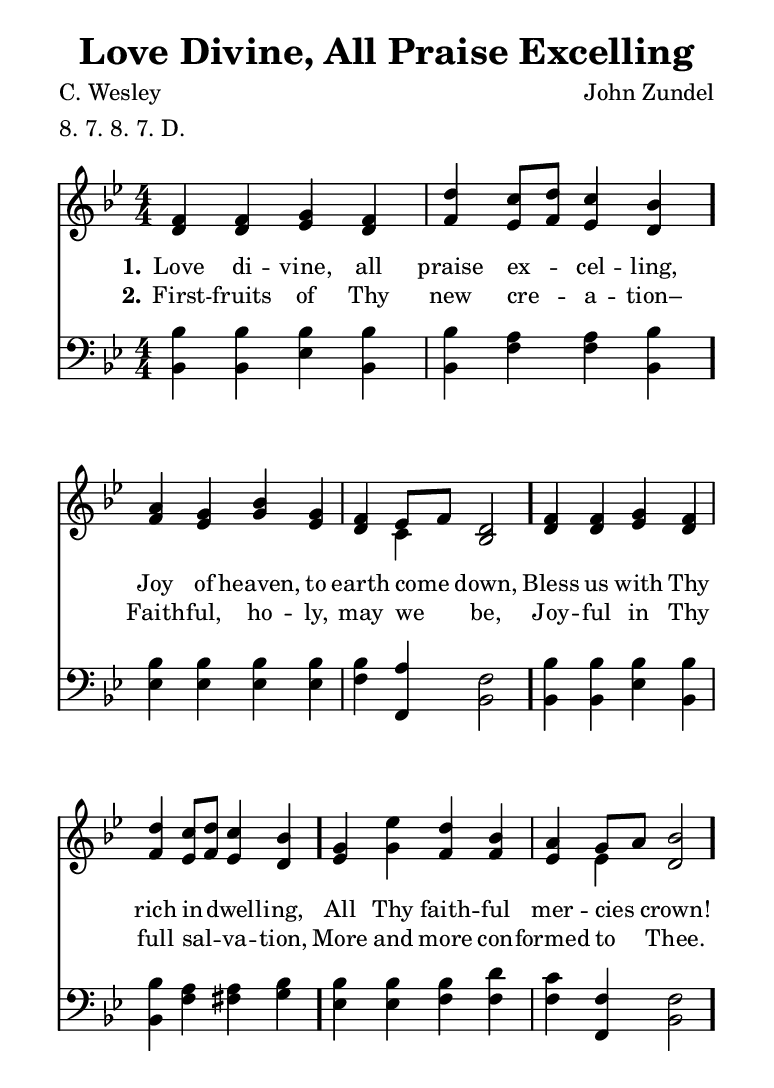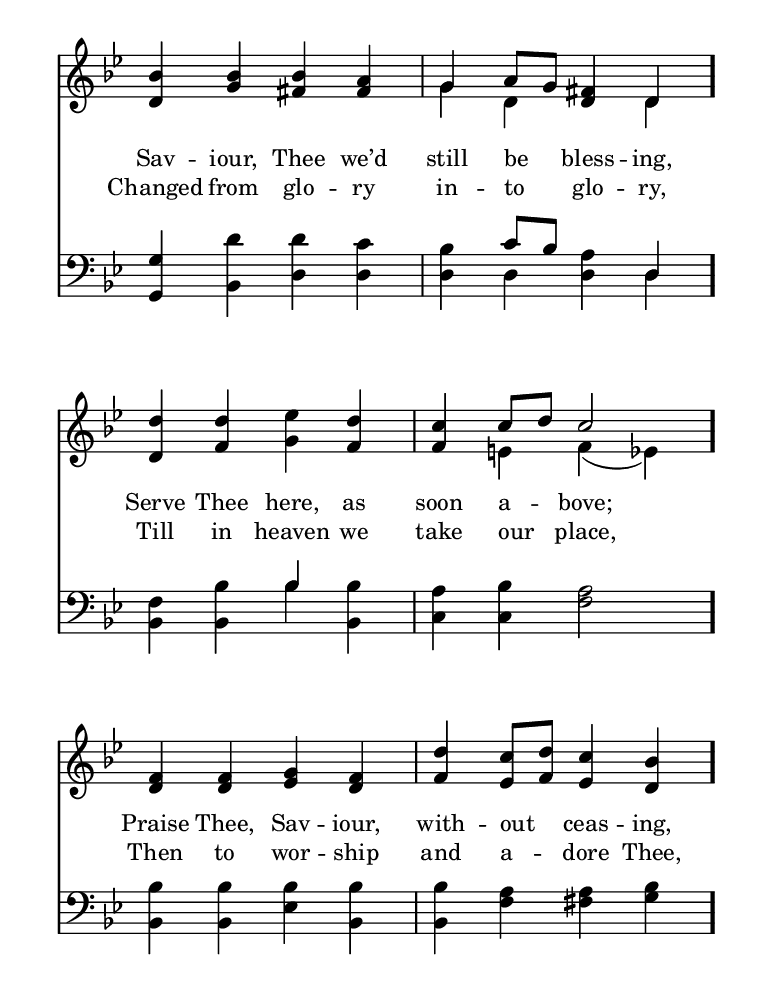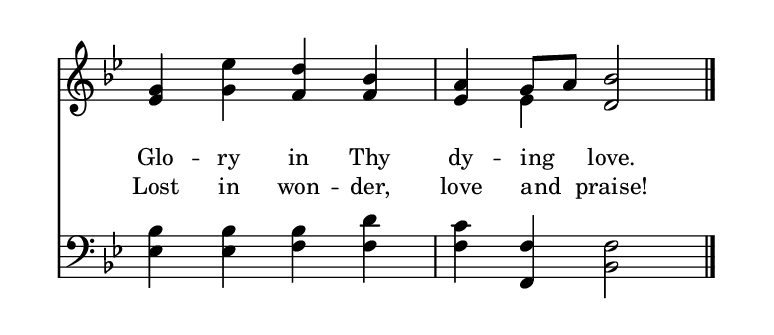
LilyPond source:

\include "common/global.ily"
\paper {
  \include "common/paper.ily"
  ragged-bottom = ##t
  system-system-spacing.padding = 7
}

\header{
  hymnnumber = "274"
  title = "Love Divine, All Praise Excelling"
  tunename = "Zundel"
  meter = "8. 7. 8. 7. D."
  poet = "C. Wesley"
  composer = "John Zundel"
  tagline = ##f
}

global = {
  \include "common/overrides.ily"
  \override Staff.TimeSignature.style = #'numbered
  \time 4/4
  \override Score.MetronomeMark.transparent = ##t % hide all fermata changes too
  \tempo 4=80
  \key bes \major
  \autoBeamOff
}

notesSoprano = {
\global
\relative c' {

  f4 f g f | d' c8[ d] c4 bes |
  a4 g bes g | f ees8[ f] d2 |
  f4 f g f | d' c8[ d] c4 bes |
  g4 ees' d bes | a g8[ a] bes2 |

  bes4 bes bes a | g a8[ g] fis4 d |
  d'4 d ees d | c c8[ d] c2 |
  f,4 f g f | d' c8[ d] c4 bes |
  g4 ees' d bes | a g8[ a] bes2 |

  \bar "|."

}
}

notesAlto = {
\global
\relative e' {

  d4 d ees d | f ees8[ f] ees4 d |
  f ees g ees | d c bes2 |
  d4 d ees d | f ees8[ f] ees4 d |
  ees4 g f f | ees ees d2 |

  d4 g fis fis | g d d d |
  d4 f g f | f e f( ees) |
  d4 d ees d | f ees8[ f] ees4 d |
  ees4 g f f | ees ees d2 |

}
}

notesTenor = {
\global
\relative a {

  bes4 bes bes bes | bes a a bes |
  bes4 bes bes bes | bes a f2 |
  bes4 bes bes bes | bes a a bes |
  bes4 bes bes d | c f, f2 |

  g4 d' d c | bes c8[ bes] a4 d, |
  f4 bes bes bes | a bes a2 |
  bes4 bes bes bes | bes a a bes |
  bes4 bes bes d | c f, f2 |

}
}

notesBass = {
\global
\relative f, {

  bes4 bes ees bes | bes f' f bes, |
  ees4 ees ees ees | f f, bes2 |
  bes4 bes ees bes | bes f' fis g |
  ees4 ees f f | f f, bes2 |

  g4 bes d d | d d d d |
  bes4 bes bes' bes, | c c f2 |
  bes,4 bes ees bes | bes f' fis g |
  ees4 ees f f | f f, bes2 |

}
}

wordsA = \lyricmode {
\set stanza = "1."

Love di -- vine, all praise ex -- cel -- ling, \bar "."
Joy of heaven, to earth come down, \bar "."
Bless us with Thy rich in -- dwell -- ing, \bar "."
All Thy faith -- ful mer -- cies crown! \bar "."
Sav -- iour, Thee we’d still be bless -- ing, \bar "."
Serve Thee here, as soon a -- bove; \bar "."
Praise Thee, Sav -- iour, with -- out ceas -- ing, \bar "."
Glo -- ry in Thy dy -- ing love. \bar "."

}

wordsB = \lyricmode {
\set stanza = "2."

First -- fruits of Thy new cre -- a -- tion–
Faith -- ful, ho -- ly, may we be,
Joy -- ful in Thy full sal -- va -- tion,
More and more con -- formed to Thee.
Changed from glo -- ry in -- to glo -- ry,
Till in heaven we take our place,
Then to wor -- ship and a -- dore Thee,
Lost in won -- der, love and praise!

}

\score {
  \context ChoirStaff <<
    \context Staff = upper <<
      \set Staff.autoBeaming = ##f
      \set ChoirStaff.systemStartDelimiter = #'SystemStartBar
      \set ChoirStaff.printPartCombineTexts = ##f
      \partcombine #'(2 . 9) \notesSoprano \notesAlto
      \context NullVoice = sopranos { \voiceOne << \notesSoprano >> }
      \context NullVoice = altos { \voiceTwo << \notesAlto >> }
      \context Lyrics = one   \lyricsto sopranos \wordsA
      \context Lyrics = two   \lyricsto sopranos \wordsB
    >>
    \context Staff = men <<
      \set Staff.autoBeaming = ##f
      \clef bass
      \set ChoirStaff.printPartCombineTexts = ##f
      \partcombine #'(2 . 9) \notesTenor \notesBass
      \context NullVoice = tenors { \voiceOne << \notesTenor >> }
      \context NullVoice = basses { \voiceTwo << \notesBass >> }
    >>
  >>
  \layout {
    \include "common/layout.ily"
  }
  \midi{
    \include "common/midi.ily"
  }
}

\version "2.19.49"  % necessary for upgrading to future LilyPond versions.

% vi:set et ts=2 sw=2 ai nocindent syntax=lilypond:
